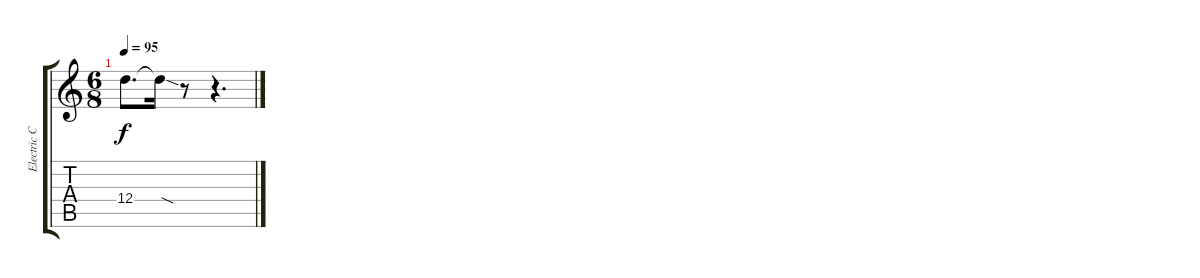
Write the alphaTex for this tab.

\track ("Electric Center" "Electric C") {instrument distortionguitar}
\staff {score tabs}
\tuning (E4 B3 G3 D3 A2 D2) {hide}
\ts (6 8)
\tempo 95
\clef g2
\ks c
12.4.8{d dy f} 12.4{sod t}.16 r.8 r.4{d}
